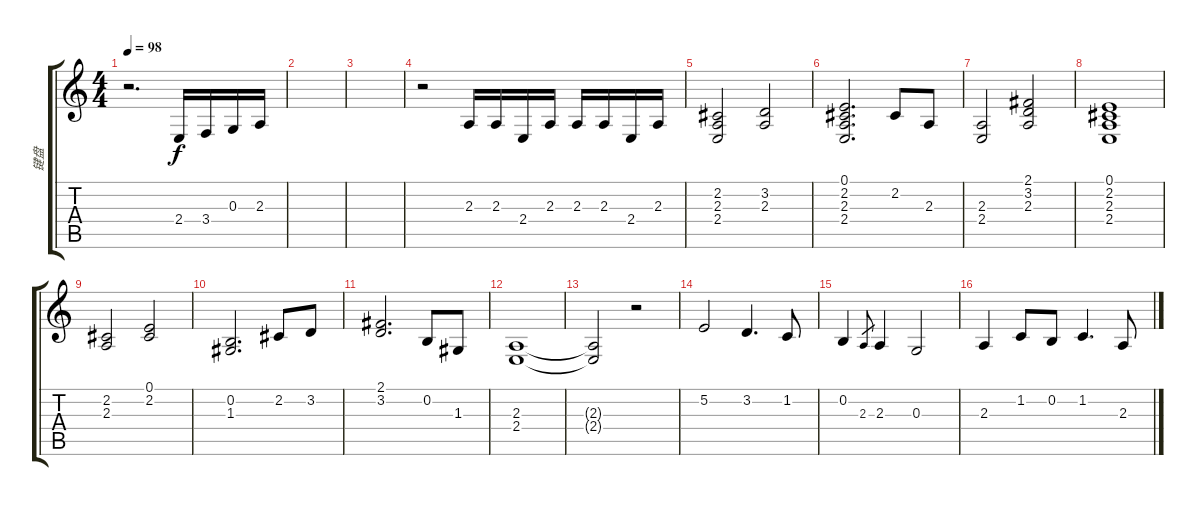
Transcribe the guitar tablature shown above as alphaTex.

\track ("键盘" "键盘") {instrument electricgrandpiano}
\staff {score tabs}
\tuning (E4 B3 G3 D3 A2 E2) {hide}
\ts (4 4)
\tempo 98
\clef g2
\ks c
r.2{d dy f} 2.4.16 3.4.16 0.3.16 2.3.16 |
|
|
r.2 2.3.16 2.3.16 2.4.16 2.3.16 2.3.16 2.3.16 2.4.16 2.3.16 |
(2.2 2.3 2.4).2 (3.2 2.3).2 |
(0.1 2.2 2.3 2.4).2{d} 2.2.8 2.3.8 |
(2.3 2.4).2 (2.1 3.2 2.3).2 |
(0.1 2.2 2.3 2.4).1 |
(2.2 2.3).2 (0.1 2.2).2 |
(0.2 1.3).2{d} 2.2.8 3.2.8 |
(2.1 3.2).2{d} 0.2.8 1.3.8 |
(2.3 2.4).1 |
(2.3{t} 2.4{t}).2 r.2 |
5.2.2 3.2.4{d} 1.2.8 |
0.2.4 2.3.8{gr} 2.3.4 0.3.2 |
2.3.4 1.2.8 0.2.8 1.2.4{d} 2.3.8
